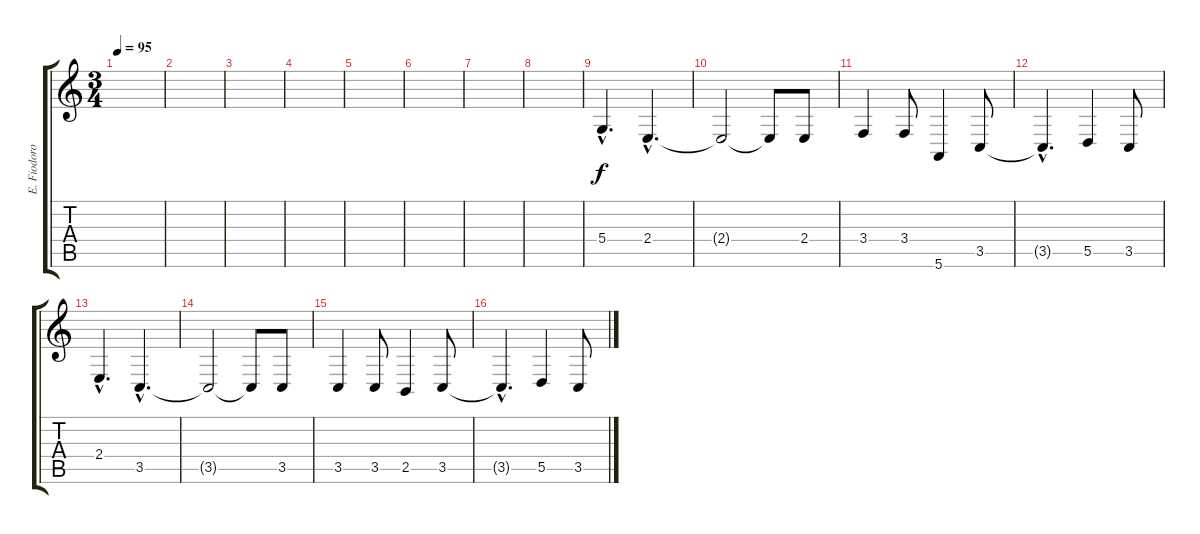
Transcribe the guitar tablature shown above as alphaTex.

\track ("E. Fiodorov - Vocals" "E. Fiodoro") {instrument sopranosax}
\staff {score tabs}
\tuning (E4 B3 G3 D3 A2 E2) {hide}
\ts (3 4)
\tempo 95
\clef g2
\ks c
|
|
|
|
|
|
|
|
5.4{hac}.4{d} 2.4{hac}.4{d} |
2.4{t}.2 2.4{t}.8 2.4.8 |
3.4.4 3.4.8 5.6.4 3.5.8 |
3.5{hac t}.4{d} 5.5.4 3.5.8 |
2.4{hac}.4{d} 3.5{hac}.4{d} |
3.5{t}.2 3.5{t}.8 3.5.8 |
3.5.4 3.5.8 2.5.4 3.5.8 |
3.5{hac t}.4{d} 5.5.4 3.5.8
